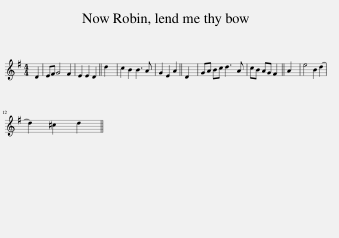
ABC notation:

X:1
L:1/8
M:4/4
I:linebreak $
K:G
V:1 treble
V:1
 D2 | EF G4 F2 | E2 E2 D2 || d2 | c2 B2 B3 A | %5
 G2 E2 A2 || D2 | GA Bc d3 A | cB AG F2 || A2 | %10
 e4 B2 d2- |$ d2 ^c2 d2 || %12
